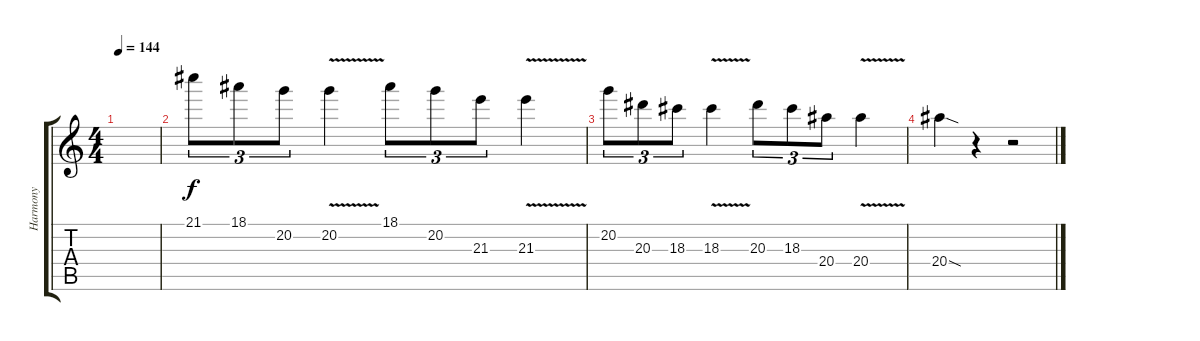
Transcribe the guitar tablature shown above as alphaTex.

\track ("Harmony" "Harmony") {instrument distortionguitar}
\staff {score tabs}
\tuning (E4 B3 G3 D3 A2 E2) {hide}
\ts (4 4)
\tempo 144
\clef g2
\ks c
|
21.1.8{tu (3 2)} 18.1.8{tu (3 2)} 20.2.8{tu (3 2)} 20.2{v}.4 18.1.8{tu (3 2)} 20.2.8{tu (3 2)} 21.3.8{tu (3 2)} 21.3{v}.4 |
20.2.8{tu (3 2)} 20.3.8{tu (3 2)} 18.3.8{tu (3 2)} 18.3{v}.4 20.3.8{tu (3 2)} 18.3.8{tu (3 2)} 20.4.8{tu (3 2)} 20.4{v}.4 |
20.4{sod}.4 r.4 r.2
